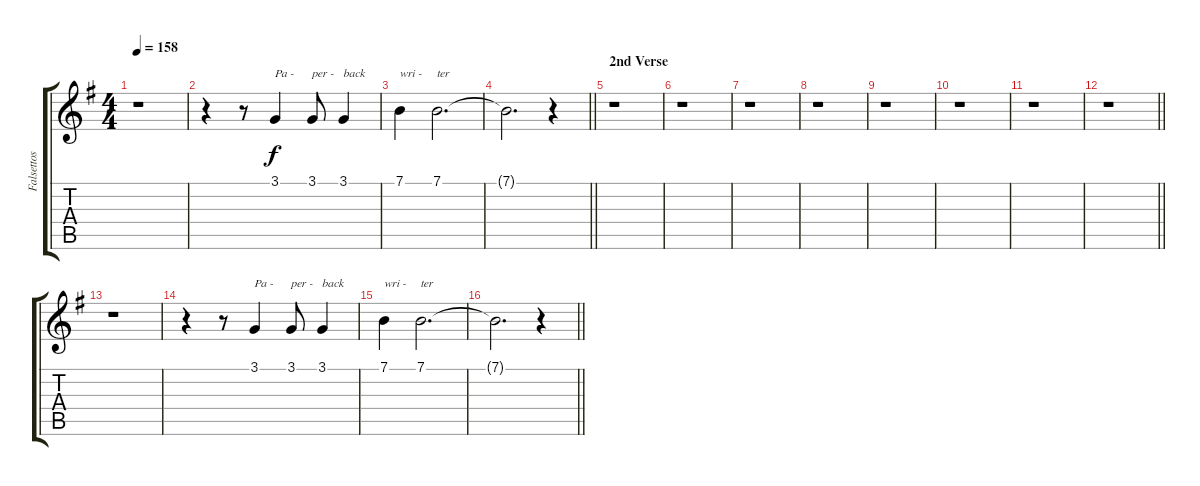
\track ("Falsettos" "Falsettos") {instrument sopranosax}
\staff {score tabs}
\tuning (E4 B3 G3 D3 A2 E2) {hide}
\ts (4 4)
\tempo 158
\clef g2
\ks g
r.1{dy f} |
r.4 r.8 3.1.4{txt "Pa -"} 3.1.8{txt "per -"} 3.1.4{txt "back"} |
7.1.4{txt "wri -"} 7.1.2{d txt "ter"} |
\barLineRight lightlight
7.1{t}.2{d} r.4 |
\section ("" "2nd Verse")
r.1 |
r.1 |
r.1 |
r.1 |
r.1 |
r.1 |
r.1 |
\barLineRight lightlight
r.1 |
r.1 |
r.4 r.8 3.1.4{txt "Pa -"} 3.1.8{txt "per -"} 3.1.4{txt "back"} |
7.1.4{txt "wri -"} 7.1.2{d txt "ter"} |
\barLineRight lightlight
7.1{t}.2{d} r.4
